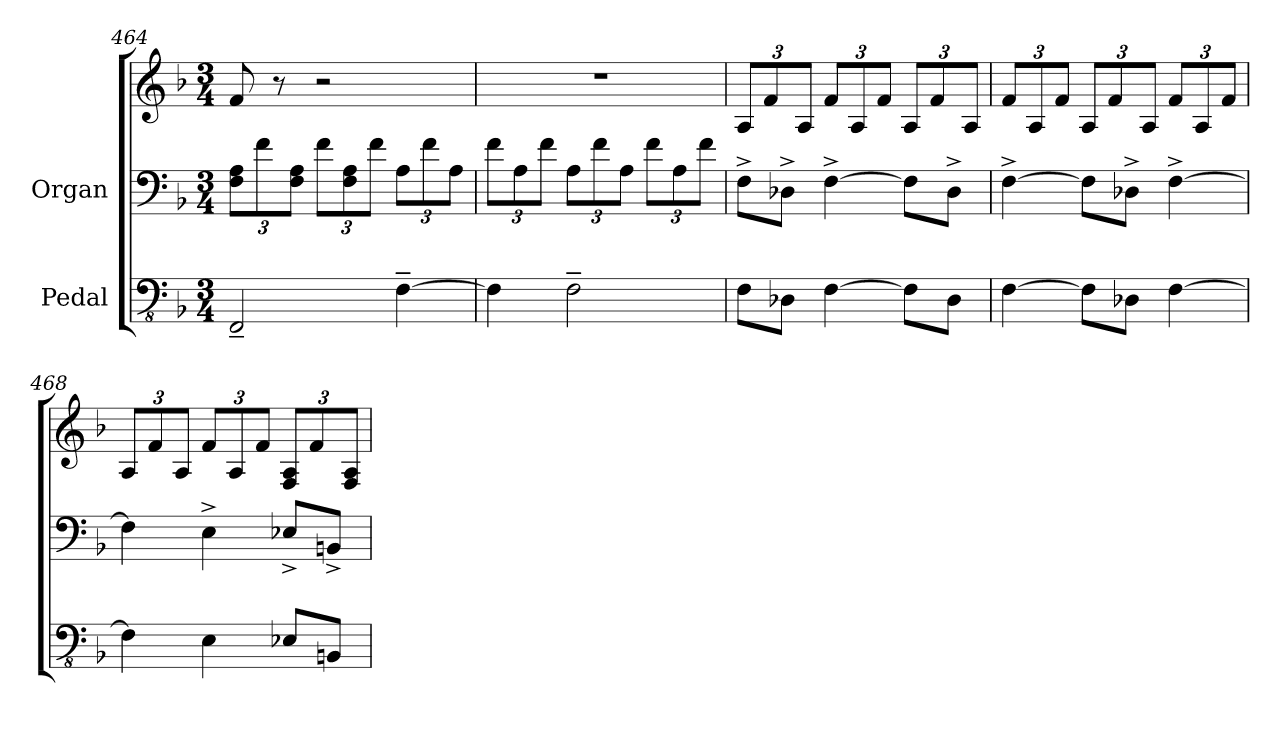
**kern	**kern	**kern
*part2	*part1	*part1
*staff3	*staff2	*staff1
*I"Pedal	*I"Organ	*
*clefFv4	*clefF4	*clefG2
*k[b-]	*k[b-]	*k[b-]
*M3/4	*M3/4	*M3/4
*	*Xbrackettup	*
=464	=464	=464
2FFF~/	12F\ 12A\L	8f/
.	12f\	.
.	.	8r
.	12F\ 12A\J	.
.	12f\L	2r
.	12F\ 12A\	.
.	12f\J	.
[4FF~\	12A\L	.
.	12f\	.
.	12A\J	.
!!LO:LB:g=z
=465	=465	=465
4FF\]	12f\L	2.r
.	12A\	.
.	12f\J	.
2FF~\	12A\L	.
.	12f\	.
.	12A\J	.
.	12f\L	.
.	12A\	.
.	12f\J	.
=466	=466	=466
*	*	*Xbrackettup
8FF\L	8F^\L	12A/L
.	.	12f/
8DD-X\J	8D-X^\J	.
.	.	12A/J
[4FF\	[4F^\	12f/L
.	.	12A/
.	.	12f/J
8FF\L]	8F\L]	12A/L
.	.	12f/
8DD-\J	8D-^\J	.
.	.	12A/J
=467	=467	=467
[4FF\	[4F^\	12f/L
.	.	12A/
.	.	12f/J
8FF\L]	8F\L]	12A/L
.	.	12f/
8DD-X\J	8D-X^\J	.
.	.	12A/J
[4FF\	[4F^\	12f/L
.	.	12A/
.	.	12f/J
=468	=468	=468
4FF\]	4F\]	12A/L
.	.	12f/
.	.	12A/J
4EE\	4E^\	12f/L
.	.	12A/
.	.	12f/J
8EE-X/L	8E-X^/L	12F/ 12A/L
.	.	12f/
8BBBn/J	8BBn^/J	.
.	.	12F/ 12A/J
=	=	=
*-	*-	*-
